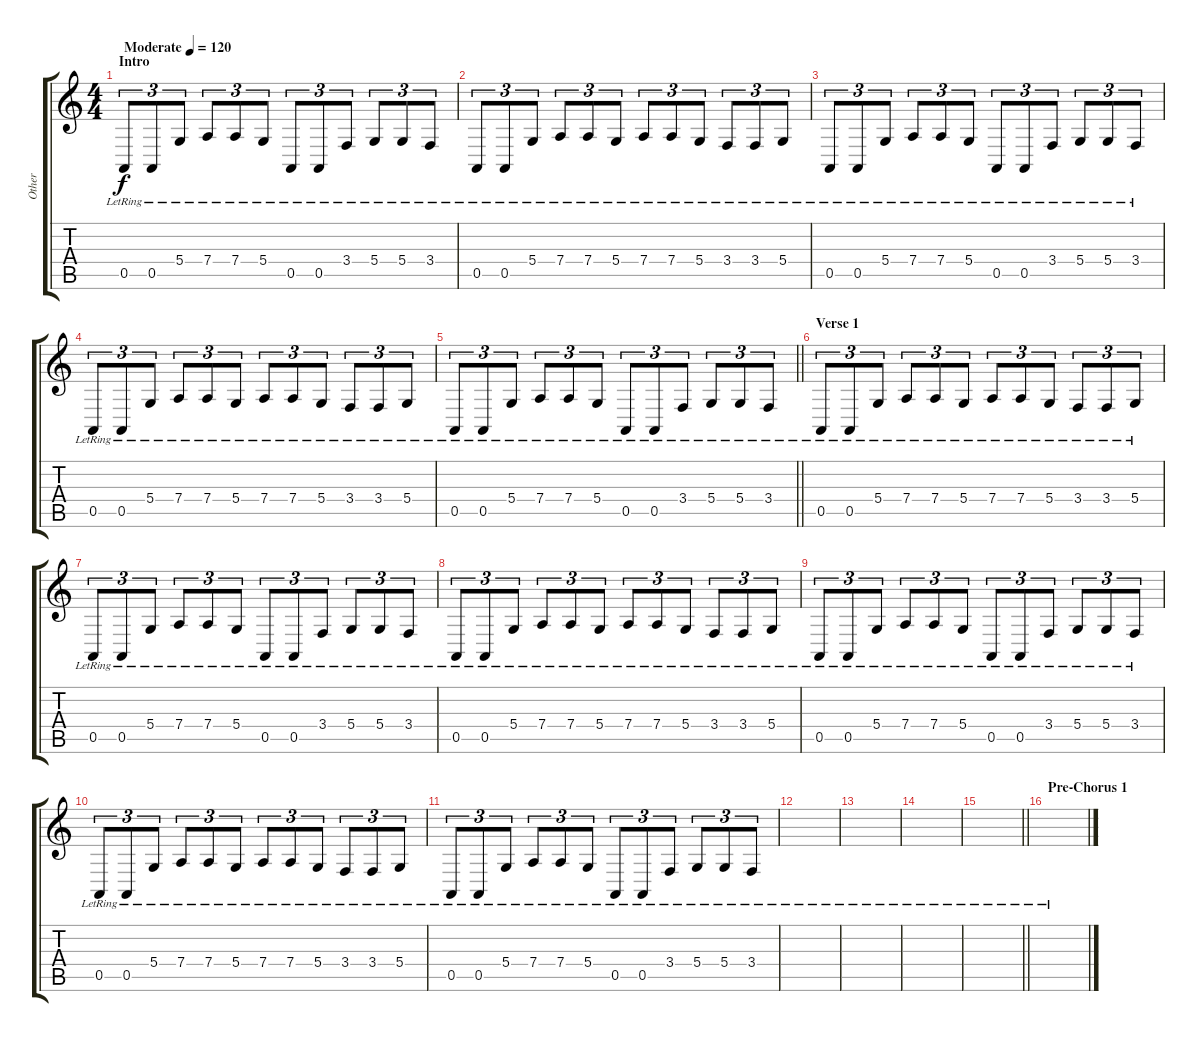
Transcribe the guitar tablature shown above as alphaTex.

\track ("Other" "Other") {instrument synthbrass1}
\staff {score tabs}
\tuning (E4 B3 G3 D3 A2 E2) {hide}
\ts (4 4)
\section ("" "Intro")
\tempo (120 "Moderate")
\clef g2
\ks c
0.5{lr}.8{tu (3 2) dy f instrument synthbrass1} 0.5{lr}.8{tu (3 2)} 5.4{lr}.8{tu (3 2)} 7.4{lr}.8{tu (3 2)} 7.4{lr}.8{tu (3 2)} 5.4{lr}.8{tu (3 2)} 0.5{lr}.8{tu (3 2)} 0.5{lr}.8{tu (3 2)} 3.4{lr}.8{tu (3 2)} 5.4{lr}.8{tu (3 2)} 5.4{lr}.8{tu (3 2)} 3.4{lr}.8{tu (3 2)} |
0.5{lr}.8{tu (3 2)} 0.5{lr}.8{tu (3 2)} 5.4{lr}.8{tu (3 2)} 7.4{lr}.8{tu (3 2)} 7.4{lr}.8{tu (3 2)} 5.4{lr}.8{tu (3 2)} 7.4{lr}.8{tu (3 2)} 7.4{lr}.8{tu (3 2)} 5.4{lr}.8{tu (3 2)} 3.4{lr}.8{tu (3 2)} 3.4{lr}.8{tu (3 2)} 5.4{lr}.8{tu (3 2)} |
0.5{lr}.8{tu (3 2)} 0.5{lr}.8{tu (3 2)} 5.4{lr}.8{tu (3 2)} 7.4{lr}.8{tu (3 2)} 7.4{lr}.8{tu (3 2)} 5.4{lr}.8{tu (3 2)} 0.5{lr}.8{tu (3 2)} 0.5{lr}.8{tu (3 2)} 3.4{lr}.8{tu (3 2)} 5.4{lr}.8{tu (3 2)} 5.4{lr}.8{tu (3 2)} 3.4{lr}.8{tu (3 2)} |
0.5{lr}.8{tu (3 2)} 0.5{lr}.8{tu (3 2)} 5.4{lr}.8{tu (3 2)} 7.4{lr}.8{tu (3 2)} 7.4{lr}.8{tu (3 2)} 5.4{lr}.8{tu (3 2)} 7.4{lr}.8{tu (3 2)} 7.4{lr}.8{tu (3 2)} 5.4{lr}.8{tu (3 2)} 3.4{lr}.8{tu (3 2)} 3.4{lr}.8{tu (3 2)} 5.4{lr}.8{tu (3 2)} |
\barLineRight lightlight
0.5{lr}.8{tu (3 2)} 0.5{lr}.8{tu (3 2)} 5.4{lr}.8{tu (3 2)} 7.4{lr}.8{tu (3 2)} 7.4{lr}.8{tu (3 2)} 5.4{lr}.8{tu (3 2)} 0.5{lr}.8{tu (3 2)} 0.5{lr}.8{tu (3 2)} 3.4{lr}.8{tu (3 2)} 5.4{lr}.8{tu (3 2)} 5.4{lr}.8{tu (3 2)} 3.4{lr}.8{tu (3 2)} |
\section ("" "Verse 1")
0.5{lr}.8{tu (3 2)} 0.5{lr}.8{tu (3 2)} 5.4{lr}.8{tu (3 2)} 7.4{lr}.8{tu (3 2)} 7.4{lr}.8{tu (3 2)} 5.4{lr}.8{tu (3 2)} 7.4{lr}.8{tu (3 2)} 7.4{lr}.8{tu (3 2)} 5.4{lr}.8{tu (3 2)} 3.4{lr}.8{tu (3 2)} 3.4{lr}.8{tu (3 2)} 5.4{lr}.8{tu (3 2)} |
0.5{lr}.8{tu (3 2)} 0.5{lr}.8{tu (3 2)} 5.4{lr}.8{tu (3 2)} 7.4{lr}.8{tu (3 2)} 7.4{lr}.8{tu (3 2)} 5.4{lr}.8{tu (3 2)} 0.5{lr}.8{tu (3 2)} 0.5{lr}.8{tu (3 2)} 3.4{lr}.8{tu (3 2)} 5.4{lr}.8{tu (3 2)} 5.4{lr}.8{tu (3 2)} 3.4{lr}.8{tu (3 2)} |
0.5{lr}.8{tu (3 2)} 0.5{lr}.8{tu (3 2)} 5.4{lr}.8{tu (3 2)} 7.4{lr}.8{tu (3 2)} 7.4{lr}.8{tu (3 2)} 5.4{lr}.8{tu (3 2)} 7.4{lr}.8{tu (3 2)} 7.4{lr}.8{tu (3 2)} 5.4{lr}.8{tu (3 2)} 3.4{lr}.8{tu (3 2)} 3.4{lr}.8{tu (3 2)} 5.4{lr}.8{tu (3 2)} |
0.5{lr}.8{tu (3 2)} 0.5{lr}.8{tu (3 2)} 5.4{lr}.8{tu (3 2)} 7.4{lr}.8{tu (3 2)} 7.4{lr}.8{tu (3 2)} 5.4{lr}.8{tu (3 2)} 0.5{lr}.8{tu (3 2)} 0.5{lr}.8{tu (3 2)} 3.4{lr}.8{tu (3 2)} 5.4{lr}.8{tu (3 2)} 5.4{lr}.8{tu (3 2)} 3.4{lr}.8{tu (3 2)} |
0.5{lr}.8{tu (3 2)} 0.5{lr}.8{tu (3 2)} 5.4{lr}.8{tu (3 2)} 7.4{lr}.8{tu (3 2)} 7.4{lr}.8{tu (3 2)} 5.4{lr}.8{tu (3 2)} 7.4{lr}.8{tu (3 2)} 7.4{lr}.8{tu (3 2)} 5.4{lr}.8{tu (3 2)} 3.4{lr}.8{tu (3 2)} 3.4{lr}.8{tu (3 2)} 5.4{lr}.8{tu (3 2)} |
0.5{lr}.8{tu (3 2)} 0.5{lr}.8{tu (3 2)} 5.4{lr}.8{tu (3 2)} 7.4{lr}.8{tu (3 2)} 7.4{lr}.8{tu (3 2)} 5.4{lr}.8{tu (3 2)} 0.5{lr}.8{tu (3 2)} 0.5{lr}.8{tu (3 2)} 3.4{lr}.8{tu (3 2)} 5.4{lr}.8{tu (3 2)} 5.4{lr}.8{tu (3 2)} 3.4{lr}.8{tu (3 2)} |
|
|
|
\barLineRight lightlight
|
\section ("" "Pre-Chorus 1")
